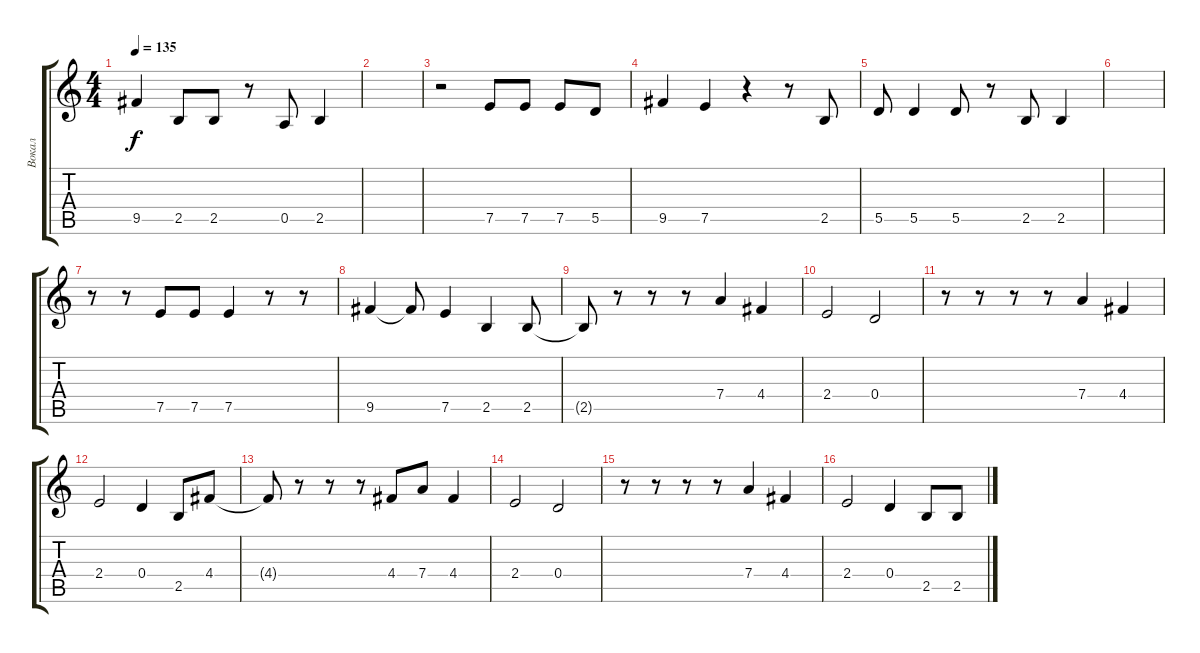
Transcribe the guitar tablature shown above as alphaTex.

\track ("Вокал" "Вокал") {instrument distortionguitar}
\staff {score tabs}
\tuning (E4 B3 G3 D3 A2 E2) {hide}
\ts (4 4)
\tempo 135
\clef g2
\ks c
9.5.4{dy f} 2.5.8 2.5.8 r.8 0.5.8 2.5.4 |
|
r.2 7.5.8 7.5.8 7.5.8 5.5.8 |
9.5.4 7.5.4 r.4 r.8 2.5.8 |
5.5.8 5.5.4 5.5.8 r.8 2.5.8 2.5.4 |
|
r.8 r.8 7.5.8 7.5.8 7.5.4 r.8 r.8 |
9.5.4 9.5{t}.8 7.5.4 2.5.4 2.5.8 |
2.5{t}.8 r.8 r.8 r.8 7.4.4 4.4.4 |
2.4.2 0.4.2 |
r.8 r.8 r.8 r.8 7.4.4 4.4.4 |
2.4.2 0.4.4 2.5.8 4.4.8 |
4.4{t}.8 r.8 r.8 r.8 4.4.8 7.4.8 4.4.4 |
2.4.2 0.4.2 |
r.8 r.8 r.8 r.8 7.4.4 4.4.4 |
2.4.2 0.4.4 2.5.8 2.5.8
